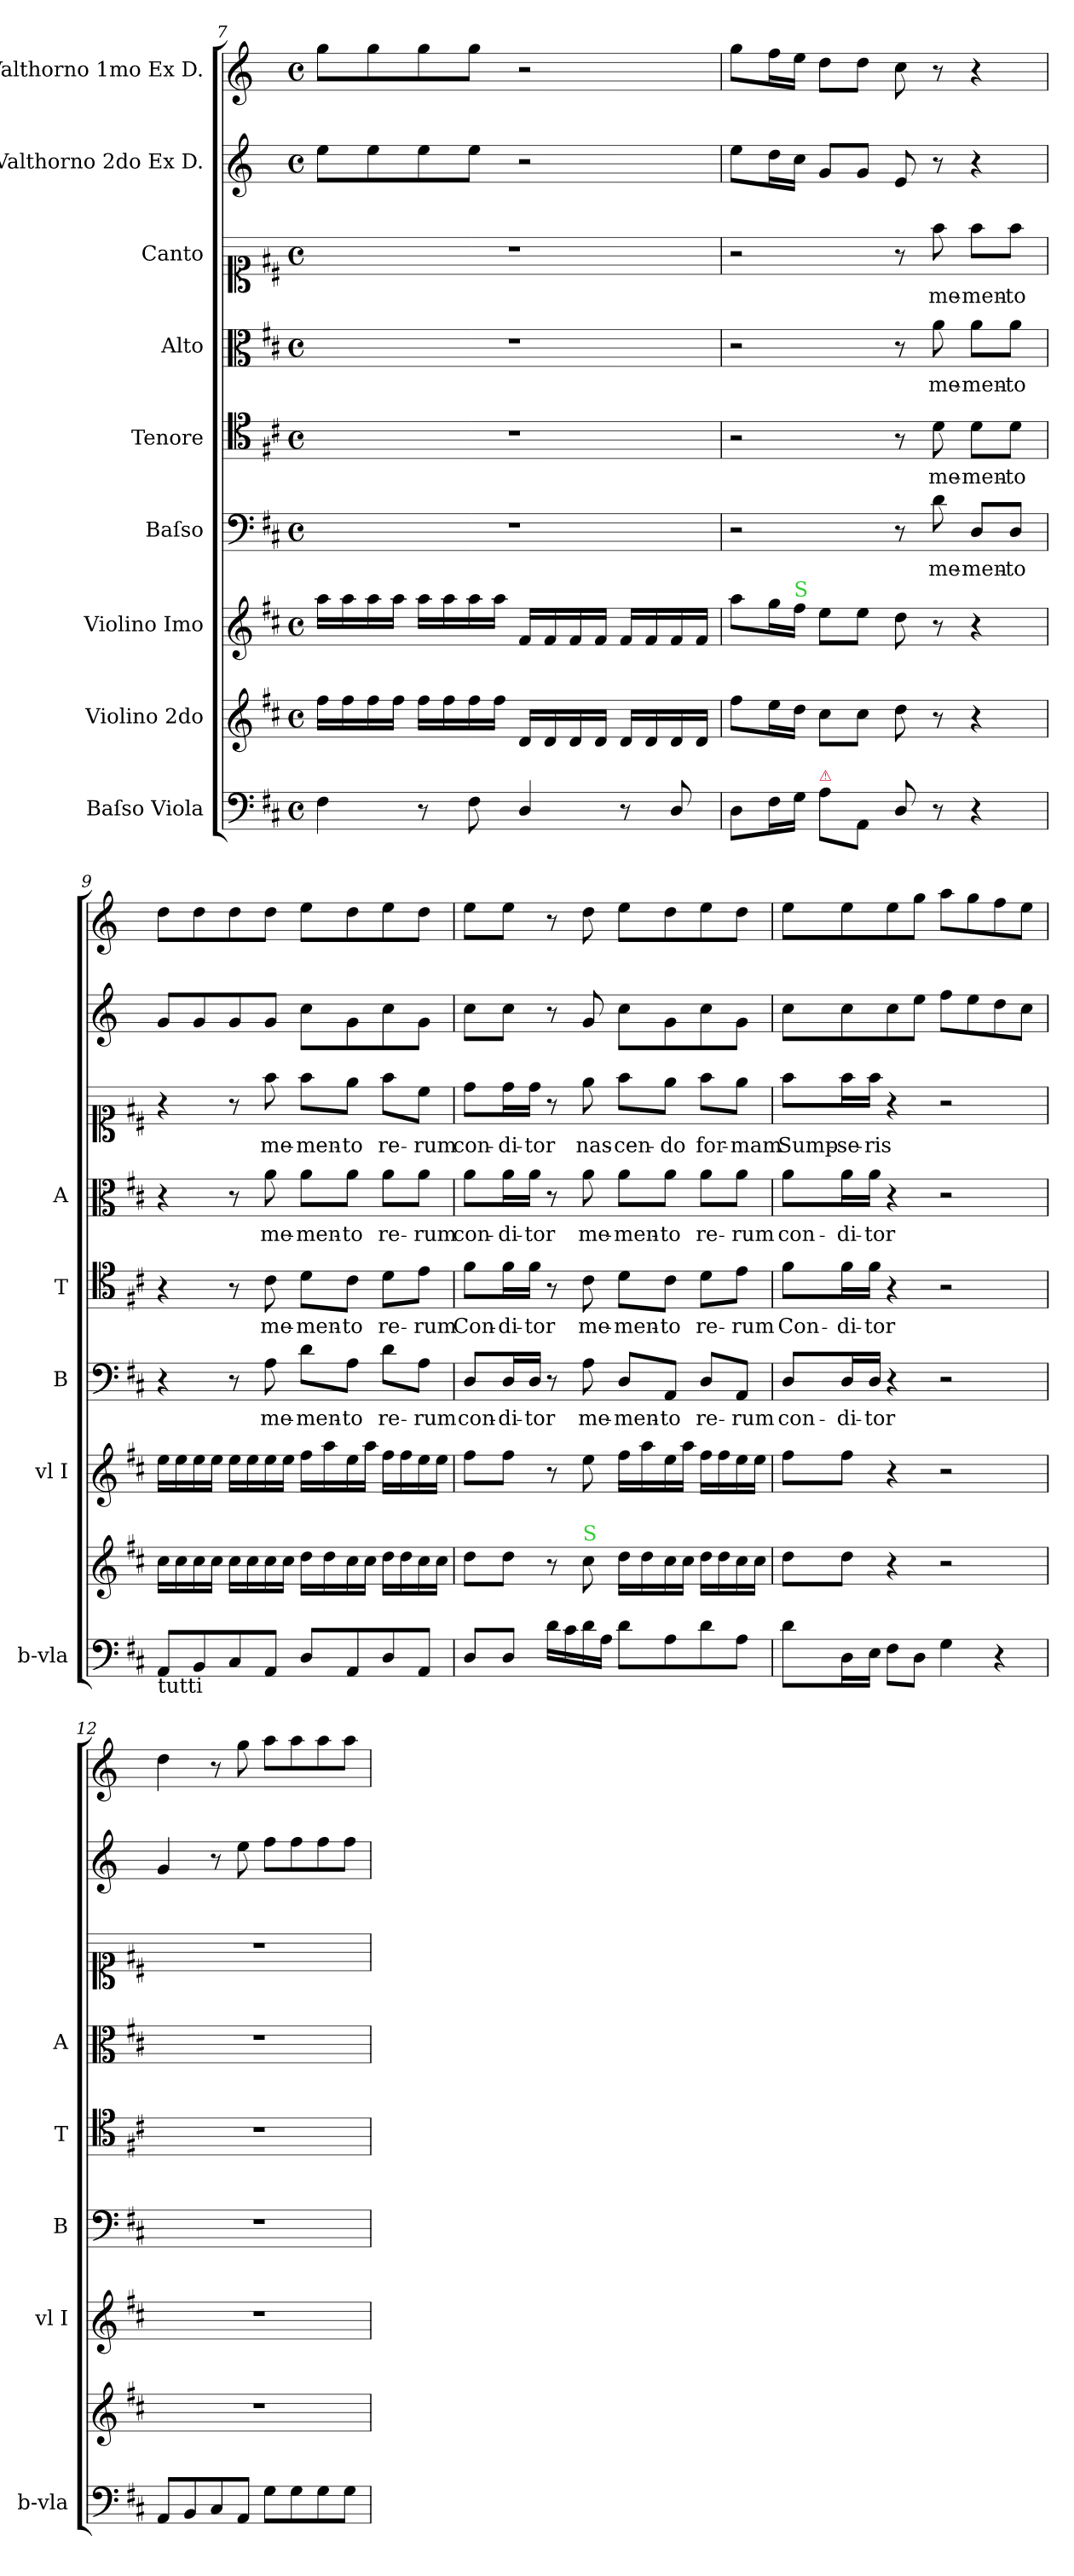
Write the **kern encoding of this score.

**kern	**kern	**kern	**kern	**text	**kern	**text	**kern	**text	**kern	**text	**kern	**kern
*part9	*part8	*part7	*part6	*part6	*part5	*part5	*part4	*part4	*part3	*part3	*part2	*part1
*staff9	*staff8	*staff7	*staff6	*staff6	*staff5	*staff5	*staff4	*staff4	*staff3	*staff3	*staff2	*staff1
*I"Baſso Viola	*I"Violino 2do	*I"Violino Imo	*I"Baſso	*	*I"Tenore	*	*I"Alto	*	*I"Canto	*	*I"Valthorno 2do Ex D.	*I"Valthorno 1mo Ex D.
*I'b-vla	*	*I'vl I	*I'B	*	*I'T	*	*I'A	*	*	*	*	*
*clefF4	*clefG2	*clefG2	*clefF4	*	*clefC4	*	*clefC3	*	*clefC1	*	*clefG2	*clefG2
*	*	*	*	*	*	*	*	*	*	*	*ITrd6c10	*ITrd6c10
*k[f#c#]	*k[f#c#]	*k[f#c#]	*k[f#c#]	*	*k[f#c#]	*	*k[f#c#]	*	*k[f#c#]	*	*k[f#c#]	*k[f#c#]
*D:	*D:	*D:	*D:	*	*D:	*	*D:	*	*D:	*	*D:	*D:
*M4/4	*M4/4	*M4/4	*M4/4	*	*M4/4	*	*M4/4	*	*M4/4	*	*M4/4	*M4/4
*met(c)	*met(c)	*met(c)	*met(c)	*	*met(c)	*	*met(c)	*	*met(c)	*	*met(c)	*met(c)
=7	=7	=7	=7	=7	=7	=7	=7	=7	=7	=7	=7	=7
4F#\	16ff#\LL	16aa\LL	1r	.	1r	.	1r	.	1r	.	8f#\L	8a\L
.	16ff#\	16aa\	.	.	.	.	.	.	.	.	.	.
.	16ff#\	16aa\	.	.	.	.	.	.	.	.	8f#\	8a\
.	16ff#\JJ	16aa\JJ	.	.	.	.	.	.	.	.	.	.
8r	16ff#\LL	16aa\LL	.	.	.	.	.	.	.	.	8f#\	8a\
.	16ff#\	16aa\	.	.	.	.	.	.	.	.	.	.
8F#\	16ff#\	16aa\	.	.	.	.	.	.	.	.	8f#\J	8a\J
.	16ff#\JJ	16aa\JJ	.	.	.	.	.	.	.	.	.	.
4D/	16d/LL	16f#/LL	.	.	.	.	.	.	.	.	2r	2r
.	16d/	16f#/	.	.	.	.	.	.	.	.	.	.
.	16d/	16f#/	.	.	.	.	.	.	.	.	.	.
.	16d/JJ	16f#/JJ	.	.	.	.	.	.	.	.	.	.
8r	16d/LL	16f#/LL	.	.	.	.	.	.	.	.	.	.
.	16d/	16f#/	.	.	.	.	.	.	.	.	.	.
8D/	16d/	16f#/	.	.	.	.	.	.	.	.	.	.
.	16d/JJ	16f#/JJ	.	.	.	.	.	.	.	.	.	.
=8	=8	=8	=8	=8	=8	=8	=8	=8	=8	=8	=8	=8
8D\L	8ff#\L	8aa\L	2r	.	2r	.	2r	.	2r	.	8f#\L	8a\L
16F#\L	16ee\L	16gg\L	.	.	.	.	.	.	.	.	16e\L	16g\L
!	!	!LO:TX:a:color=limegreen:t=S	!	!	!	!	!	!	!	!	!	!
16G\JJ	16dd\JJ	16ff#\JJ	.	.	.	.	.	.	.	.	16d\JJ	16f#\JJ
!LO:TX:a:color=crimson:t=⚠	!	!	!	!	!	!	!	!	!	!	!	!
8A\L	8cc#\L	8ee\L	.	.	.	.	.	.	.	.	8A/L	8e\L
8AA\J	8cc#\J	8ee\J	.	.	.	.	.	.	.	.	8A/J	8e\J
8D/	8dd\	8dd\	8r	.	8r	.	8r	.	8r	.	8F#/	8d\
8r	8r	8r	8d\	me-	8d\	me-	8a\	me-	8ff#\	me-	8r	8r
4r	4r	4r	8D/L	-men-	8d\L	-men-	8a\L	-men-	8ff#\L	-men-	4r	4r
.	.	.	8D/J	-to	8d\J	-to	8a\J	-to	8ff#\J	-to	.	.
=9	=9	=9	=9	=9	=9	=9	=9	=9	=9	=9	=9	=9
!LO:TX:b:t=tutti	!	!	!	!	!	!	!	!	!	!	!	!
8AA/L	16cc#\LL	16ee\LL	4r	.	4r	.	4r	.	4r	.	8A/L	8e\L
.	16cc#\	16ee\	.	.	.	.	.	.	.	.	.	.
8BB/	16cc#\	16ee\	.	.	.	.	.	.	.	.	8A/	8e\
.	16cc#\JJ	16ee\JJ	.	.	.	.	.	.	.	.	.	.
8C#/	16cc#\LL	16ee\LL	8r	.	8r	.	8r	.	8r	.	8A/	8e\
.	16cc#\	16ee\	.	.	.	.	.	.	.	.	.	.
8AA/J	16cc#\	16ee\	8A\	me-	8c#\	me-	8a\	me-	8ff#\	me-	8A/J	8e\J
.	16cc#\JJ	16ee\JJ	.	.	.	.	.	.	.	.	.	.
8D/L	16dd\LL	16ff#\LL	8d\L	-men-	8d\L	-men-	8a\L	-men-	8ff#\L	-men-	8d\L	8f#\L
.	16dd\	16aa\	.	.	.	.	.	.	.	.	.	.
8AA/	16cc#\	16ee\	8A\J	-to	8c#\J	-to	8a\J	-to	8ee\J	-to	8A\	8e\
.	16cc#\JJ	16aa\JJ	.	.	.	.	.	.	.	.	.	.
8D/	16dd\LL	16ff#\LL	8d\L	re-	8d\L	re-	8a\L	re-	8ff#\L	re-	8d\	8f#\
.	16dd\	16ff#\	.	.	.	.	.	.	.	.	.	.
8AA/J	16cc#\	16ee\	8A\J	-rum	8e\J	-rum	8a\J	-rum	8cc#\J	-rum	8A\J	8e\J
.	16cc#\JJ	16ee\JJ	.	.	.	.	.	.	.	.	.	.
=10	=10	=10	=10	=10	=10	=10	=10	=10	=10	=10	=10	=10
8D/L	8dd\L	8ff#\L	8D/L	con-	8f#\L	Con-	8a\L	con-	8dd\L	con-	8d\L	8f#\L
8D/J	8dd\J	8ff#\J	16D/L	-di-	16f#\L	-di-	16a\L	-di-	16dd\L	-di-	8d\J	8f#\J
.	.	.	16D/JJ	-tor	16f#\JJ	-tor	16a\JJ	-tor	16dd\JJ	-tor	.	.
16d\LL	8r	8r	8r	.	8r	.	8r	.	8r	.	8r	8r
16c#\	.	.	.	.	.	.	.	.	.	.	.	.
!	!LO:TX:a:color=limegreen:t=S	!	!	!	!	!	!	!	!	!	!	!
16d\	8cc#\	8ee\	8A\	me-	8c#\	me-	8a\	me-	8ee\	nas-	8A/	8e\
16A\JJ	.	.	.	.	.	.	.	.	.	.	.	.
8d\L	16dd\LL	16ff#\LL	8D/L	-men-	8d\L	-men-	8a\L	-men-	8ff#\L	-cen-	8d\L	8f#\L
.	16dd\	16aa\	.	.	.	.	.	.	.	.	.	.
8A\	16cc#\	16ee\	8AA/J	-to	8c#\J	-to	8a\J	-to	8ee\J	-do	8A\	8e\
.	16cc#\JJ	16aa\JJ	.	.	.	.	.	.	.	.	.	.
8d\	16dd\LL	16ff#\LL	8D/L	re-	8d\L	re-	8a\L	re-	8ff#\L	for-	8d\	8f#\
.	16dd\	16ff#\	.	.	.	.	.	.	.	.	.	.
8A\J	16cc#\	16ee\	8AA/J	-rum	8e\J	-rum	8a\J	-rum	8ee\J	-mam	8A\J	8e\J
.	16cc#\JJ	16ee\JJ	.	.	.	.	.	.	.	.	.	.
=11	=11	=11	=11	=11	=11	=11	=11	=11	=11	=11	=11	=11
8d\L	8dd\L	8ff#\L	8D/L	con-	8f#\L	Con-	8a\L	con-	8ff#\L	Sump-	8d\L	8f#\L
16D\L	8dd\J	8ff#\J	16D/L	-di-	16f#\L	-di-	16a\L	-di-	16ff#\L	-se-	8d\	8f#\
16E\JJ	.	.	16D/JJ	-tor	16f#\JJ	-tor	16a\JJ	-tor	16ff#\JJ	-ris	.	.
8F#\L	4r	4r	4r	.	4r	.	4r	.	4r	.	8d\	8f#\
8D\J	.	.	.	.	.	.	.	.	.	.	8f#\J	8a\J
4G\	2r	2r	2r	.	2r	.	2r	.	2r	.	8g\L	8b\L
.	.	.	.	.	.	.	.	.	.	.	8f#\	8a\
4r	.	.	.	.	.	.	.	.	.	.	8e\	8g\
.	.	.	.	.	.	.	.	.	.	.	8d\J	8f#\J
=12	=12	=12	=12	=12	=12	=12	=12	=12	=12	=12	=12	=12
8AA/L	1r	1r	1r	.	1r	.	1r	.	1r	.	4A/	4e\
8BB/	.	.	.	.	.	.	.	.	.	.	.	.
8C#/	.	.	.	.	.	.	.	.	.	.	8r	8r
8AA/J	.	.	.	.	.	.	.	.	.	.	8f#\	8a\
8G\L	.	.	.	.	.	.	.	.	.	.	8g\L	8b\L
8G\	.	.	.	.	.	.	.	.	.	.	8g\	8b\
8G\	.	.	.	.	.	.	.	.	.	.	8g\	8b\
8G\J	.	.	.	.	.	.	.	.	.	.	8g\J	8b\J
=	=	=	=	=	=	=	=	=	=	=	=	=
*-	*-	*-	*-	*-	*-	*-	*-	*-	*-	*-	*-	*-
